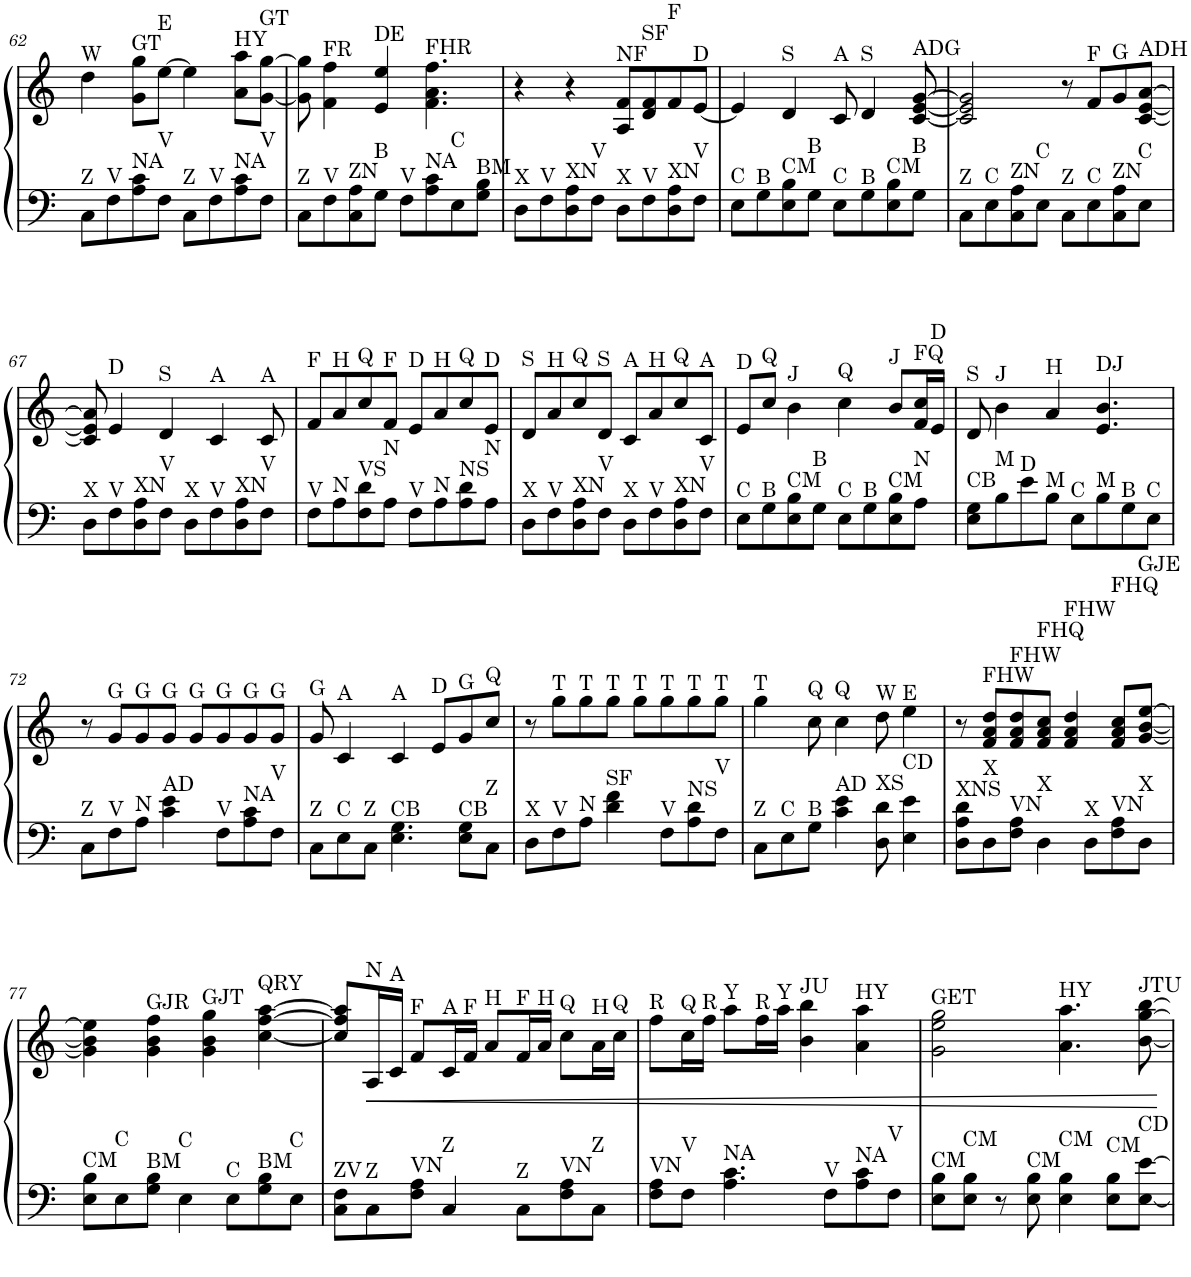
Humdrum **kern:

**kern	**kern
*part1	*part1
*staff2	*staff1
*I"Piano	*
*I'Pno.	*
!!LO:PB:g=z
*clefF4	*clefG2
*k[]	*k[]
*M4/4	*M4/4
=62	=62
!	!LO:TX:a:t=W
!LO:TX:a:t=Z	!
8C\L	4dd\
!LO:TX:a:t=V	!
8F\	.
!	!LO:TX:a:t=GT
!LO:TX:a:t=NA	!
8A\ 8c\	8g\ 8gg\L
!	!LO:TX:a:t=E
!LO:TX:a:t=V	!
8F\J	[8ee\J
!LO:TX:a:t=Z	!
8C\L	4ee\]
!LO:TX:a:t=V	!
8F\	.
!	!LO:TX:a:t=HY
!LO:TX:a:t=NA	!
8A\ 8c\	8a\ 8aa\L
!	!LO:TX:a:t=GT
!LO:TX:a:t=V	!
8F\J	[8g\ [8gg\J
=63	=63
!LO:TX:a:t=Z	!
8C\L	8g\] 8gg\]
!	!LO:TX:a:t=FR
!LO:TX:a:t=V	!
8F\	4f\ 4ff\
!LO:TX:a:t=ZN	!
8C\ 8A\	.
!	!LO:TX:a:t=DE
!LO:TX:a:t=B	!
8G\J	4e/ 4ee/
!LO:TX:a:t=V	!
8F\L	.
!	!LO:TX:a:t=FHR
!LO:TX:a:t=NA	!
8A\ 8c\	4.f\ 4.a\ 4.ff\
!LO:TX:a:t=C	!
8E\	.
!LO:TX:a:t=BM	!
8G\ 8B\J	.
=64	=64
!LO:TX:a:t=X	!
8D\L	4r
!LO:TX:a:t=V	!
8F\	.
!LO:TX:a:t=XN	!
8D\ 8A\	4r
!LO:TX:a:t=V	!
8F\J	.
!	!LO:TX:a:t=NF
!LO:TX:a:t=X	!
8D\L	8A/ 8f/L
!	!LO:TX:a:t=SF
!LO:TX:a:t=V	!
8F\	8d/ 8f/
!	!LO:TX:a:t=F
!LO:TX:a:t=XN	!
8D\ 8A\	8f/
!	!LO:TX:a:t=D
!LO:TX:a:t=V	!
8F\J	[8e/J
=65	=65
!LO:TX:a:t=C	!
8E\L	4e/]
!LO:TX:a:t=B	!
8G\	.
!	!LO:TX:a:t=S
!LO:TX:a:t=CM	!
8E\ 8B\	4d/
!LO:TX:a:t=B	!
8G\J	.
!	!LO:TX:a:t=A
!LO:TX:a:t=C	!
8E\L	8c/
!	!LO:TX:a:t=S
!LO:TX:a:t=B	!
8G\	4d/
!LO:TX:a:t=CM	!
8E\ 8B\	.
!	!LO:TX:a:t=ADG
!LO:TX:a:t=B	!
8G\J	[8c/ [8e/ [8g/
=66	=66
!LO:TX:a:t=Z	!
8C\L	2c/] 2e/] 2g/]
!LO:TX:a:t=C	!
8E\	.
!LO:TX:a:t=ZN	!
8C\ 8A\	.
!LO:TX:a:t=C	!
8E\J	.
!LO:TX:a:t=Z	!
8C\L	8r
!	!LO:TX:a:t=F
!LO:TX:a:t=C	!
8E\	8f/L
!	!LO:TX:a:t=G
!LO:TX:a:t=ZN	!
8C\ 8A\	8g/
!	!LO:TX:a:t=ADH
!LO:TX:a:t=C	!
8E\J	[8c/ [8e/ [8a/J
!!LO:LB:g=z
=67	=67
!LO:TX:a:t=X	!
8D\L	8c/] 8e/] 8a/]
!	!LO:TX:a:t=D
!LO:TX:a:t=V	!
8F\	4e/
!LO:TX:a:t=XN	!
8D\ 8A\	.
!	!LO:TX:a:t=S
!LO:TX:a:t=V	!
8F\J	4d/
!LO:TX:a:t=X	!
8D\L	.
!	!LO:TX:a:t=A
!LO:TX:a:t=V	!
8F\	4c/
!LO:TX:a:t=XN	!
8D\ 8A\	.
!	!LO:TX:a:t=A
!LO:TX:a:t=V	!
8F\J	8c/
=68	=68
!	!LO:TX:a:t=F
!LO:TX:a:t=V	!
8F\L	8f/L
!	!LO:TX:a:t=H
!LO:TX:a:t=N	!
8A\	8a/
!	!LO:TX:a:t=Q
!LO:TX:a:t=VS	!
8F\ 8d\	8cc/
!	!LO:TX:a:t=F
!LO:TX:a:t=N	!
8A\J	8f/J
!	!LO:TX:a:t=D
!LO:TX:a:t=V	!
8F\L	8e/L
!	!LO:TX:a:t=H
!LO:TX:a:t=N	!
8A\	8a/
!	!LO:TX:a:t=Q
!LO:TX:a:t=NS	!
8A\ 8d\	8cc/
!	!LO:TX:a:t=D
!LO:TX:a:t=N	!
8A\J	8e/J
=69	=69
!	!LO:TX:a:t=S
!LO:TX:a:t=X	!
8D\L	8d/L
!	!LO:TX:a:t=H
!LO:TX:a:t=V	!
8F\	8a/
!	!LO:TX:a:t=Q
!LO:TX:a:t=XN	!
8D\ 8A\	8cc/
!	!LO:TX:a:t=S
!LO:TX:a:t=V	!
8F\J	8d/J
!	!LO:TX:a:t=A
!LO:TX:a:t=X	!
8D\L	8c/L
!	!LO:TX:a:t=H
!LO:TX:a:t=V	!
8F\	8a/
!	!LO:TX:a:t=Q
!LO:TX:a:t=XN	!
8D\ 8A\	8cc/
!	!LO:TX:a:t=A
!LO:TX:a:t=V	!
8F\J	8c/J
=70	=70
!	!LO:TX:a:t=D
!LO:TX:a:t=C	!
8E\L	8e/L
!	!LO:TX:a:t=Q
!LO:TX:a:t=B	!
8G\	8cc/J
!	!LO:TX:a:t=J
!LO:TX:a:t=CM	!
8E\ 8B\	4b\
!LO:TX:a:t=B	!
8G\J	.
!	!LO:TX:a:t=Q
!LO:TX:a:t=C	!
8E\L	4cc\
!LO:TX:a:t=B	!
8G\	.
!	!LO:TX:a:t=J
!LO:TX:a:t=CM	!
8E\ 8B\	8b/L
!	!LO:TX:a:t=FQ
!LO:TX:a:t=N	!
8A\J	16f/ 16cc/L
!	!LO:TX:a:t=D
.	16e/JJ
=71	=71
!	!LO:TX:a:t=S
!LO:TX:a:t=CB	!
8E\ 8G\L	8d/
!	!LO:TX:a:t=J
!LO:TX:a:t=M	!
8B\	4b\
!LO:TX:a:t=D	!
8e\	.
!	!LO:TX:a:t=H
!LO:TX:a:t=M	!
8B\J	4a/
!LO:TX:a:t=C	!
8E\L	.
!	!LO:TX:a:t=DJ
!LO:TX:a:t=M	!
8B\	4.e/ 4.b/
!LO:TX:a:t=B	!
8G\	.
!LO:TX:a:t=C	!
8E\J	.
!!LO:LB:g=z
=72	=72
!LO:TX:a:t=Z	!
8C\L	8r
!	!LO:TX:a:t=G
!LO:TX:a:t=V	!
8F\	8g/L
!	!LO:TX:a:t=G
!LO:TX:a:t=N	!
8A\J	8g/
!	!LO:TX:a:t=G
!LO:TX:a:t=AD	!
4c\ 4e\	8g/J
!	!LO:TX:a:t=G
.	8g/L
!	!LO:TX:a:t=G
!LO:TX:a:t=V	!
8F\L	8g/
!	!LO:TX:a:t=G
!LO:TX:a:t=NA	!
8A\ 8c\	8g/
!	!LO:TX:a:t=G
!LO:TX:a:t=V	!
8F\J	8g/J
=73	=73
!	!LO:TX:a:t=G
!LO:TX:a:t=Z	!
8C\L	8g/
!	!LO:TX:a:t=A
!LO:TX:a:t=C	!
8E\	4c/
!LO:TX:a:t=Z	!
8C\J	.
!	!LO:TX:a:t=A
!LO:TX:a:t=CB	!
4.E\ 4.G\	4c/
!	!LO:TX:a:t=D
.	8e/L
!	!LO:TX:a:t=G
!LO:TX:a:t=CB	!
8E\ 8G\L	8g/
!	!LO:TX:a:t=Q
!LO:TX:a:t=Z	!
8C\J	8cc/J
=74	=74
!LO:TX:a:t=X	!
8D\L	8r
!	!LO:TX:a:t=T
!LO:TX:a:t=V	!
8F\	8gg\L
!	!LO:TX:a:t=T
!LO:TX:a:t=N	!
8A\J	8gg\
!	!LO:TX:a:t=T
!LO:TX:a:t=SF	!
4d\ 4f\	8gg\J
!	!LO:TX:a:t=T
.	8gg\L
!	!LO:TX:a:t=T
!LO:TX:a:t=V	!
8F\L	8gg\
!	!LO:TX:a:t=T
!LO:TX:a:t=NS	!
8A\ 8d\	8gg\
!	!LO:TX:a:t=T
!LO:TX:a:t=V	!
8F\J	8gg\J
=75	=75
!	!LO:TX:a:t=T
!LO:TX:a:t=Z	!
8C\L	4gg\
!LO:TX:a:t=C	!
8E\	.
!	!LO:TX:a:t=Q
!LO:TX:a:t=B	!
8G\J	8cc\
!	!LO:TX:a:t=Q
!LO:TX:a:t=AD	!
4c\ 4e\	4cc\
!	!LO:TX:a:t=W
!LO:TX:a:t=XS	!
8D\ 8d\	8dd\
!	!LO:TX:a:t=E
!LO:TX:a:t=CD	!
4E\ 4e\	4ee\
=76	=76
!LO:TX:a:t=XNS	!
8D\ 8A\ 8d\L	8r
!	!LO:TX:a:t=FHW
!LO:TX:a:t=X	!
8D\	8f/ 8a/ 8dd/L
!	!LO:TX:a:t=FHW
!LO:TX:a:t=VN	!
8F\ 8A\J	8f/ 8a/ 8dd/
!	!LO:TX:a:t=FHQ
!LO:TX:a:t=X	!
4D\	8f/ 8a/ 8cc/J
!	!LO:TX:a:t=FHW
.	4f/ 4a/ 4dd/
!LO:TX:a:t=X	!
8D\L	.
!	!LO:TX:a:t=FHQ
!LO:TX:a:t=VN	!
8F\ 8A\	8f/ 8a/ 8cc/L
!	!LO:TX:a:t=GJE
!LO:TX:a:t=X	!
8D\J	[8g/ [8b/ [8ee/J
!!LO:LB:g=z
=77	=77
!LO:TX:a:t=CM	!
8E\ 8B\L	4g\] 4b\] 4ee\]
!LO:TX:a:t=C	!
8E\	.
!	!LO:TX:a:t=GJR
!LO:TX:a:t=BM	!
8G\ 8B\J	4g\ 4b\ 4ff\
!LO:TX:a:t=C	!
4E\	.
!	!LO:TX:a:t=GJT
.	4g\ 4b\ 4gg\
!LO:TX:a:t=C	!
8E\L	.
!	!LO:TX:a:t=QRY
!LO:TX:a:t=BM	!
8G\ 8B\	[4cc\ [4ff\ [4aa\
!LO:TX:a:t=C	!
8E\J	.
=78	=78
!LO:TX:a:t=ZV	!
8C\ 8F\L	8cc/] 8ff/] 8aa/]L
!	!LO:TX:a:t=N
!LO:TX:a:t=Z	!
8C\	16A/L
!	!LO:TX:a:t=A
.	16c/JJ
!	!LO:TX:a:t=F
!LO:TX:a:t=VN	!
8F\ 8A\J	8f/L
!	!LO:TX:a:t=A
!LO:TX:a:t=Z	!
4C/	16c/L
!	!LO:TX:a:t=F
.	16f/JJ
!	!LO:TX:a:t=H
.	8a/L
!	!LO:TX:a:t=F
!LO:TX:a:t=Z	!
8C\L	16f/L
!	!LO:TX:a:t=H
.	16a/JJ
!	!LO:TX:a:t=Q
!LO:TX:a:t=VN	!
8F\ 8A\	8cc\L
!	!LO:TX:a:t=H
!LO:TX:a:t=Z	!
8C\J	16a\L
!	!LO:TX:a:t=Q
.	16cc\JJ
=79	=79
!	!LO:TX:a:t=R
!LO:TX:a:t=VN	!
8F\ 8A\L	8ff\L
!	!LO:TX:a:t=Q
!LO:TX:a:t=V	!
8F\J	16cc\L
!	!LO:TX:a:t=R
.	16ff\JJ
!	!LO:TX:a:t=Y
!LO:TX:a:t=NA	!
4.A\ 4.c\	8aa\L
!	!LO:TX:a:t=R
.	16ff\L
!	!LO:TX:a:t=Y
.	16aa\JJ
!	!LO:TX:a:t=JU
.	4b\ 4bb\
!LO:TX:a:t=V	!
8F\L	.
!	!LO:TX:a:t=HY
!LO:TX:a:t=NA	!
8A\ 8c\	4a\ 4aa\
!LO:TX:a:t=V	!
8F\J	.
=80	=80
!	!LO:TX:a:t=GET
!LO:TX:a:t=CM	!
8E\ 8B\L	2g\ 2ee\ 2gg\
!LO:TX:a:t=CM	!
8E\ 8B\J	.
8r	.
!LO:TX:a:t=CM	!
8E\ 8B\	.
!	!LO:TX:a:t=HY
!LO:TX:a:t=CM	!
4E\ 4B\	4.a\ 4.aa\
!LO:TX:a:t=CM	!
8E\ 8B\L	.
!	!LO:TX:a:t=JTU
!LO:TX:a:t=CD	!
[8E\ [8e\J	[8b\ [8gg\ [8bb\
=	=
*-	*-
